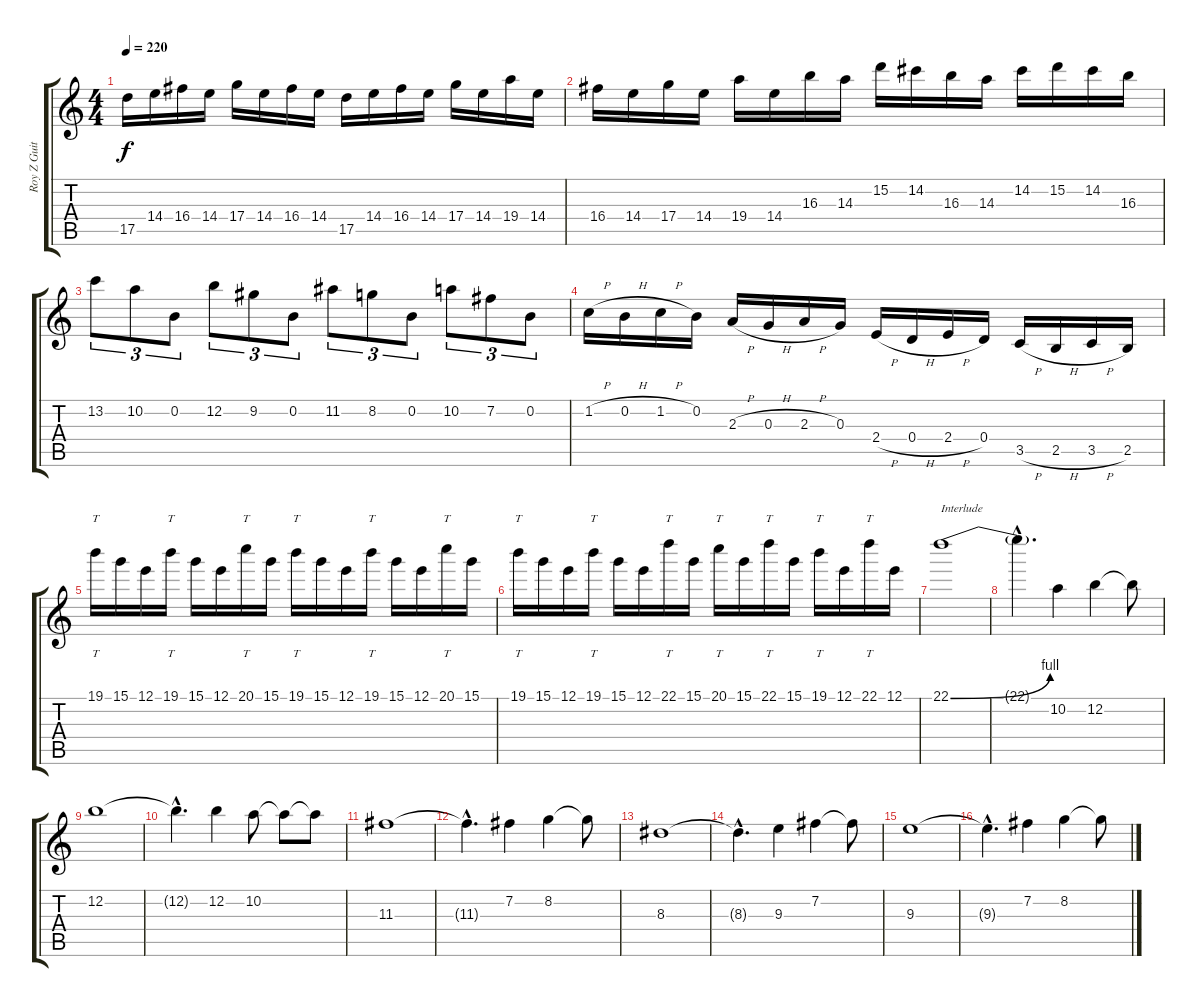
\track ("Roy Z Guitar 02" "Roy Z Guit") {instrument distortionguitar}
\staff {score tabs}
\tuning (E4 B3 G3 D3 A2 E2) {hide}
\ts (4 4)
\tempo 220
\clef g2
\ks c
17.5.16{dy f} 14.4.16 16.4.16 14.4.16 17.4.16 14.4.16 16.4.16 14.4.16 17.5.16 14.4.16 16.4.16 14.4.16 17.4.16 14.4.16 19.4.16 14.4.16 |
16.4.16 14.4.16 17.4.16 14.4.16 19.4.16 14.4.16 16.3.16 14.3.16 15.2.16 14.2.16 16.3.16 14.3.16 14.2.16 15.2.16 14.2.16 16.3.16 |
13.2.8{tu (3 2)} 10.2.8{tu (3 2)} 0.2.8{tu (3 2)} 12.2.8{tu (3 2)} 9.2.8{tu (3 2)} 0.2.8{tu (3 2)} 11.2.8{tu (3 2)} 8.2.8{tu (3 2)} 0.2.8{tu (3 2)} 10.2.8{tu (3 2)} 7.2.8{tu (3 2)} 0.2.8{tu (3 2)} |
1.2{h}.16 0.2{h}.16 1.2{h}.16 0.2.16 2.3{h}.16 0.3{h}.16 2.3{h}.16 0.3.16 2.4{h}.16 0.4{h}.16 2.4{h}.16 0.4.16 3.5{h}.16 2.5{h}.16 3.5{h}.16 2.5.16 |
19.1.16{tt} 15.1.16 12.1.16 19.1.16{tt} 15.1.16 12.1.16 20.1.16{tt} 15.1.16 19.1.16{tt} 15.1.16 12.1.16 19.1.16{tt} 15.1.16 12.1.16 20.1.16{tt} 15.1.16 |
19.1.16{tt} 15.1.16 12.1.16 19.1.16{tt} 15.1.16 12.1.16 22.1.16{tt} 15.1.16 20.1.16{tt} 15.1.16 22.1.16{tt} 15.1.16 19.1.16{tt} 12.1.16 22.1.16{tt} 12.1.16 |
22.1{be (bend 0 0 60 4)}.1{txt "Interlude"} |
22.1{hac t}.4{d} 10.2.4 12.2.4 12.2{t}.8 |
12.2.1 |
12.2{hac t}.4{d} 12.2.4 10.2.8 10.2{t}.8 10.2{t}.8 |
11.3.1 |
11.3{hac t}.4{d} 7.2.4 8.2.4 8.2{t}.8 |
8.3.1 |
8.3{hac t}.4{d} 9.3.4 7.2.4 7.2{t}.8 |
9.3.1 |
9.3{hac t}.4{d} 7.2.4 8.2.4 8.2{t}.8
